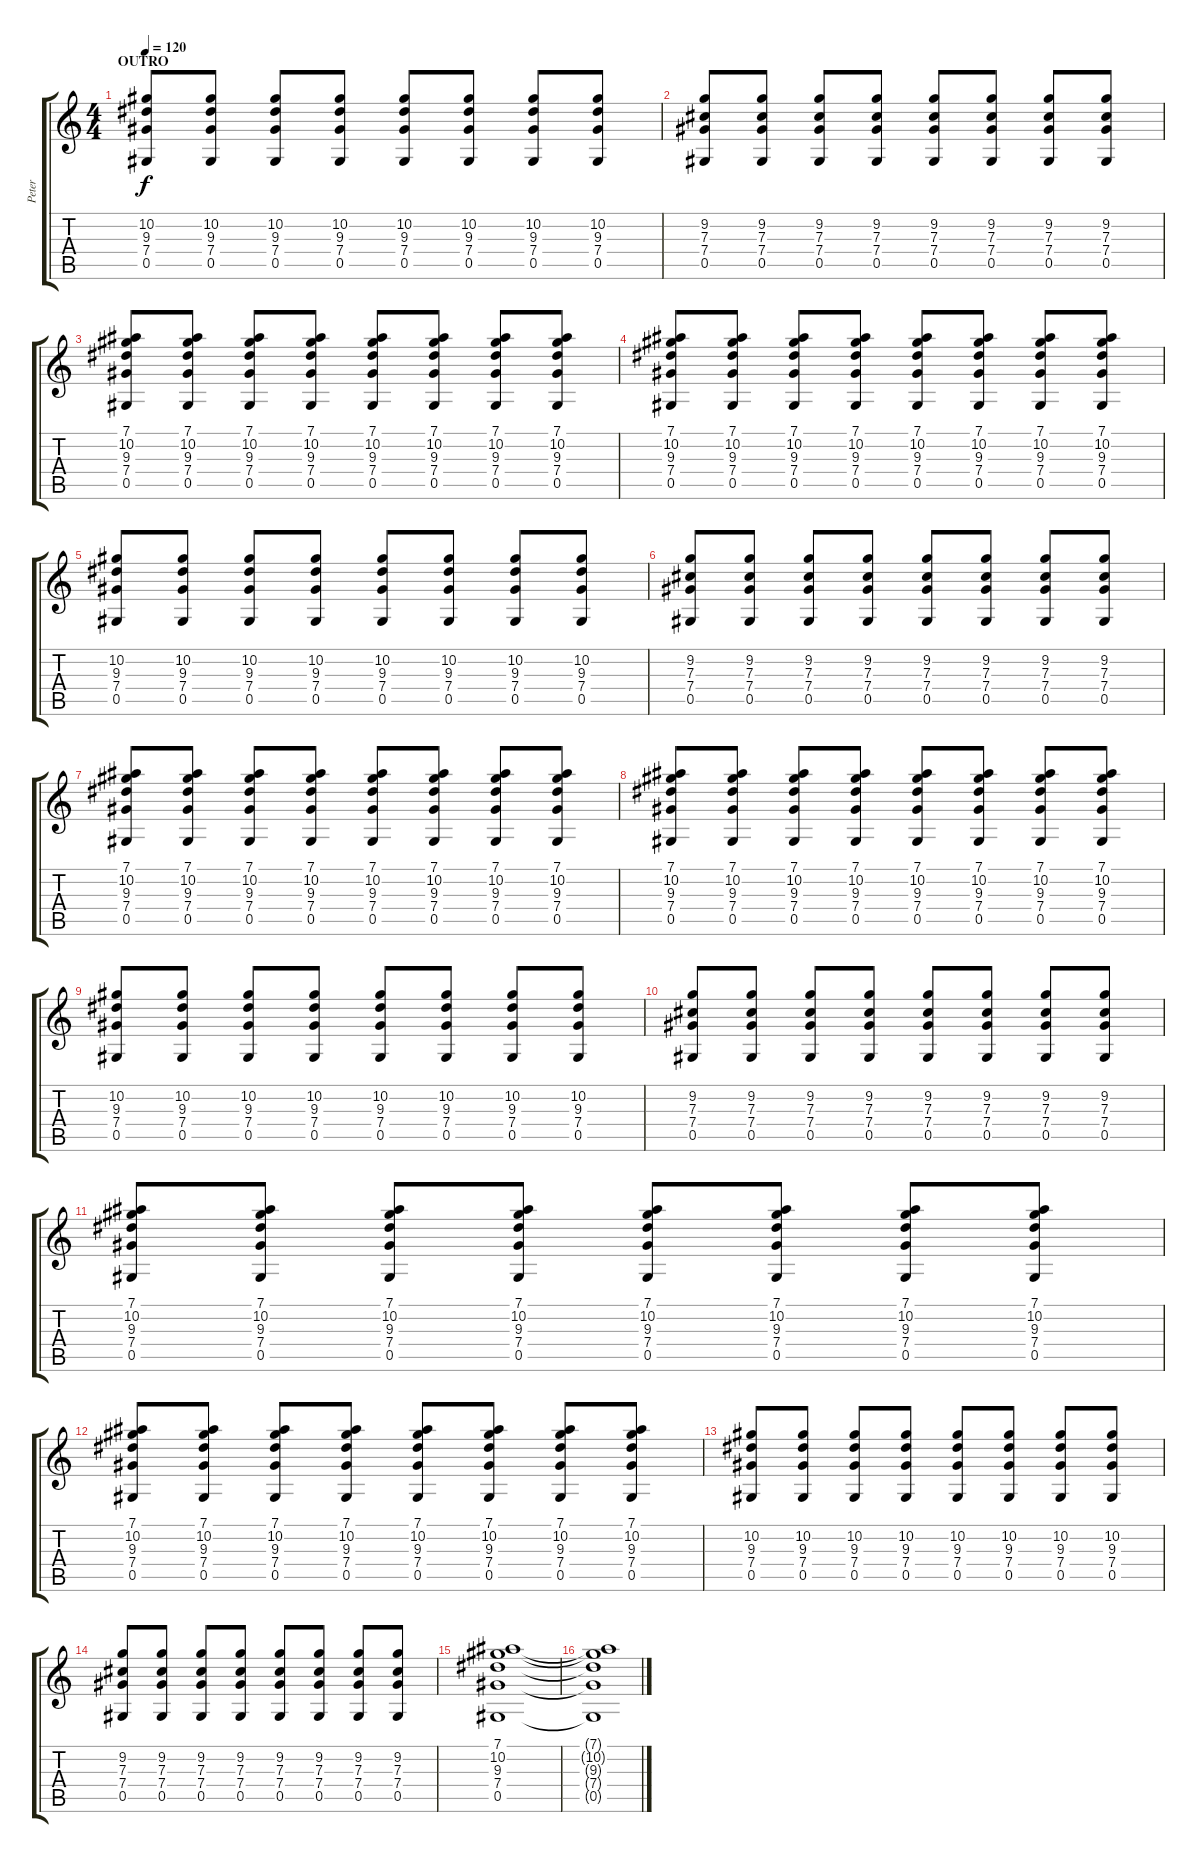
\track ("Peter" "Peter") {instrument overdrivenguitar}
\staff {score tabs}
\tuning (Eb4 Bb3 Gb3 Db3 Ab2 Eb2) {hide}
\ts (4 4)
\section ("" "OUTRO")
\tempo 120
\clef g2
\ks c
(10.2 9.3 7.4 0.5).8{dy f} (10.2 9.3 7.4 0.5).8 (10.2 9.3 7.4 0.5).8 (10.2 9.3 7.4 0.5).8 (10.2 9.3 7.4 0.5).8 (10.2 9.3 7.4 0.5).8 (10.2 9.3 7.4 0.5).8 (10.2 9.3 7.4 0.5).8 |
(9.2 7.3 7.4 0.5).8 (9.2 7.3 7.4 0.5).8 (9.2 7.3 7.4 0.5).8 (9.2 7.3 7.4 0.5).8 (9.2 7.3 7.4 0.5).8 (9.2 7.3 7.4 0.5).8 (9.2 7.3 7.4 0.5).8 (9.2 7.3 7.4 0.5).8 |
(7.1 10.2 9.3 7.4 0.5).8 (7.1 10.2 9.3 7.4 0.5).8 (7.1 10.2 9.3 7.4 0.5).8 (7.1 10.2 9.3 7.4 0.5).8 (7.1 10.2 9.3 7.4 0.5).8 (7.1 10.2 9.3 7.4 0.5).8 (7.1 10.2 9.3 7.4 0.5).8 (7.1 10.2 9.3 7.4 0.5).8 |
(7.1 10.2 9.3 7.4 0.5).8 (7.1 10.2 9.3 7.4 0.5).8 (7.1 10.2 9.3 7.4 0.5).8 (7.1 10.2 9.3 7.4 0.5).8 (7.1 10.2 9.3 7.4 0.5).8 (7.1 10.2 9.3 7.4 0.5).8 (7.1 10.2 9.3 7.4 0.5).8 (7.1 10.2 9.3 7.4 0.5).8 |
(10.2 9.3 7.4 0.5).8 (10.2 9.3 7.4 0.5).8 (10.2 9.3 7.4 0.5).8 (10.2 9.3 7.4 0.5).8 (10.2 9.3 7.4 0.5).8 (10.2 9.3 7.4 0.5).8 (10.2 9.3 7.4 0.5).8 (10.2 9.3 7.4 0.5).8 |
(9.2 7.3 7.4 0.5).8 (9.2 7.3 7.4 0.5).8 (9.2 7.3 7.4 0.5).8 (9.2 7.3 7.4 0.5).8 (9.2 7.3 7.4 0.5).8 (9.2 7.3 7.4 0.5).8 (9.2 7.3 7.4 0.5).8 (9.2 7.3 7.4 0.5).8 |
(7.1 10.2 9.3 7.4 0.5).8 (7.1 10.2 9.3 7.4 0.5).8 (7.1 10.2 9.3 7.4 0.5).8 (7.1 10.2 9.3 7.4 0.5).8 (7.1 10.2 9.3 7.4 0.5).8 (7.1 10.2 9.3 7.4 0.5).8 (7.1 10.2 9.3 7.4 0.5).8 (7.1 10.2 9.3 7.4 0.5).8 |
(7.1 10.2 9.3 7.4 0.5).8 (7.1 10.2 9.3 7.4 0.5).8 (7.1 10.2 9.3 7.4 0.5).8 (7.1 10.2 9.3 7.4 0.5).8 (7.1 10.2 9.3 7.4 0.5).8 (7.1 10.2 9.3 7.4 0.5).8 (7.1 10.2 9.3 7.4 0.5).8 (7.1 10.2 9.3 7.4 0.5).8 |
(10.2 9.3 7.4 0.5).8 (10.2 9.3 7.4 0.5).8 (10.2 9.3 7.4 0.5).8 (10.2 9.3 7.4 0.5).8 (10.2 9.3 7.4 0.5).8 (10.2 9.3 7.4 0.5).8 (10.2 9.3 7.4 0.5).8 (10.2 9.3 7.4 0.5).8 |
(9.2 7.3 7.4 0.5).8 (9.2 7.3 7.4 0.5).8 (9.2 7.3 7.4 0.5).8 (9.2 7.3 7.4 0.5).8 (9.2 7.3 7.4 0.5).8 (9.2 7.3 7.4 0.5).8 (9.2 7.3 7.4 0.5).8 (9.2 7.3 7.4 0.5).8 |
(7.1 10.2 9.3 7.4 0.5).8 (7.1 10.2 9.3 7.4 0.5).8 (7.1 10.2 9.3 7.4 0.5).8 (7.1 10.2 9.3 7.4 0.5).8 (7.1 10.2 9.3 7.4 0.5).8 (7.1 10.2 9.3 7.4 0.5).8 (7.1 10.2 9.3 7.4 0.5).8 (7.1 10.2 9.3 7.4 0.5).8 |
(7.1 10.2 9.3 7.4 0.5).8 (7.1 10.2 9.3 7.4 0.5).8 (7.1 10.2 9.3 7.4 0.5).8 (7.1 10.2 9.3 7.4 0.5).8 (7.1 10.2 9.3 7.4 0.5).8 (7.1 10.2 9.3 7.4 0.5).8 (7.1 10.2 9.3 7.4 0.5).8 (7.1 10.2 9.3 7.4 0.5).8 |
(10.2 9.3 7.4 0.5).8 (10.2 9.3 7.4 0.5).8 (10.2 9.3 7.4 0.5).8 (10.2 9.3 7.4 0.5).8 (10.2 9.3 7.4 0.5).8 (10.2 9.3 7.4 0.5).8 (10.2 9.3 7.4 0.5).8 (10.2 9.3 7.4 0.5).8 |
(9.2 7.3 7.4 0.5).8 (9.2 7.3 7.4 0.5).8 (9.2 7.3 7.4 0.5).8 (9.2 7.3 7.4 0.5).8 (9.2 7.3 7.4 0.5).8 (9.2 7.3 7.4 0.5).8 (9.2 7.3 7.4 0.5).8 (9.2 7.3 7.4 0.5).8 |
(7.1 10.2 9.3 7.4 0.5).1 |
(7.1{t} 10.2{t} 9.3{t} 7.4{t} 0.5{t}).1
